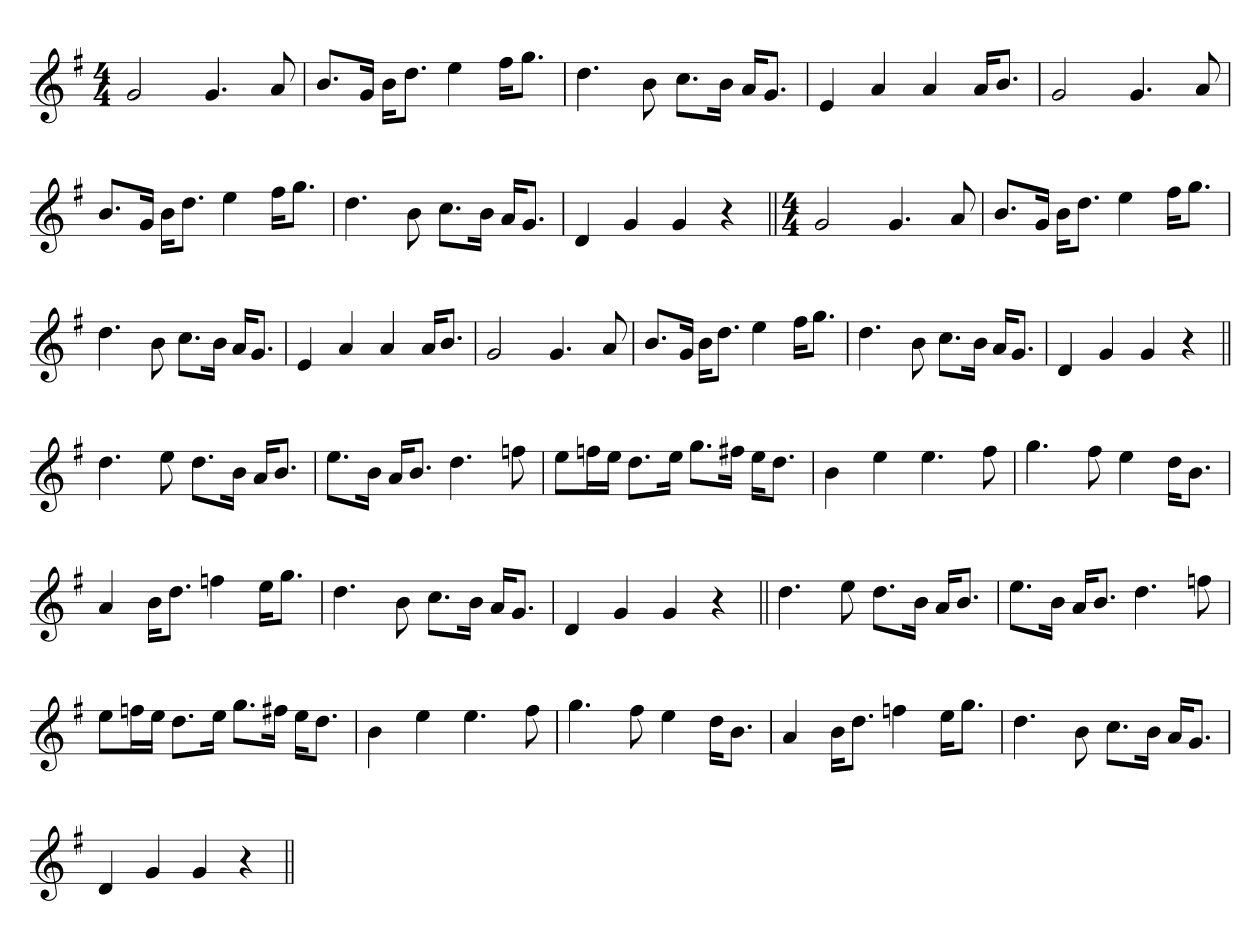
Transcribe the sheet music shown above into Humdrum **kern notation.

**kern
*part1
*staff1
*clefG2
*k[f#]
*G:
*M4/4
=1
2g
4.g
8a
=
8.bL
16gJk
16bKL
8.ddJ
4ee
16ff#KL
8.ggJ
=
4.dd
8b
8.ccL
16bJk
16aKL
8.gJ
=
4e
4a
4a
16aKL
8.bJ
=
2g
4.g
8a
=
8.bL
16gJk
16bKL
8.ddJ
4ee
16ff#KL
8.ggJ
=
4.dd
8b
8.ccL
16bJk
16aKL
8.gJ
=
4d
4g
4g
4r
=||
*M4/4
2g
4.g
8a
=
8.bL
16gJk
16bKL
8.ddJ
4ee
16ff#KL
8.ggJ
=
4.dd
8b
8.ccL
16bJk
16aKL
8.gJ
=
4e
4a
4a
16aKL
8.bJ
=
2g
4.g
8a
=
8.bL
16gJk
16bKL
8.ddJ
4ee
16ff#KL
8.ggJ
=
4.dd
8b
8.ccL
16bJk
16aKL
8.gJ
=
4d
4g
4g
4r
=||
4.dd
8ee
8.ddL
16bJk
16aKL
8.bJ
=
8.eeL
16bJk
16aKL
8.bJ
4.dd
8ffn
=
8eeL
16ffnL
16eeJJ
8.ddL
16eeJk
8.ggL
16ff#XJk
16eeKL
8.ddJ
=
4b
4ee
4.ee
8ff#
=
4.gg
8ff#
4ee
16ddKL
8.bJ
=
4a
16bKL
8.ddJ
4ffn
16eeKL
8.ggJ
=
4.dd
8b
8.ccL
16bJk
16aKL
8.gJ
=
4d
4g
4g
4r
=||
4.dd
8ee
8.ddL
16bJk
16aKL
8.bJ
=
8.eeL
16bJk
16aKL
8.bJ
4.dd
8ffn
=
8eeL
16ffnL
16eeJJ
8.ddL
16eeJk
8.ggL
16ff#XJk
16eeKL
8.ddJ
=
4b
4ee
4.ee
8ff#
=
4.gg
8ff#
4ee
16ddKL
8.bJ
=
4a
16bKL
8.ddJ
4ffn
16eeKL
8.ggJ
=
4.dd
8b
8.ccL
16bJk
16aKL
8.gJ
=
4d
4g
4g
4r
=||
*-
